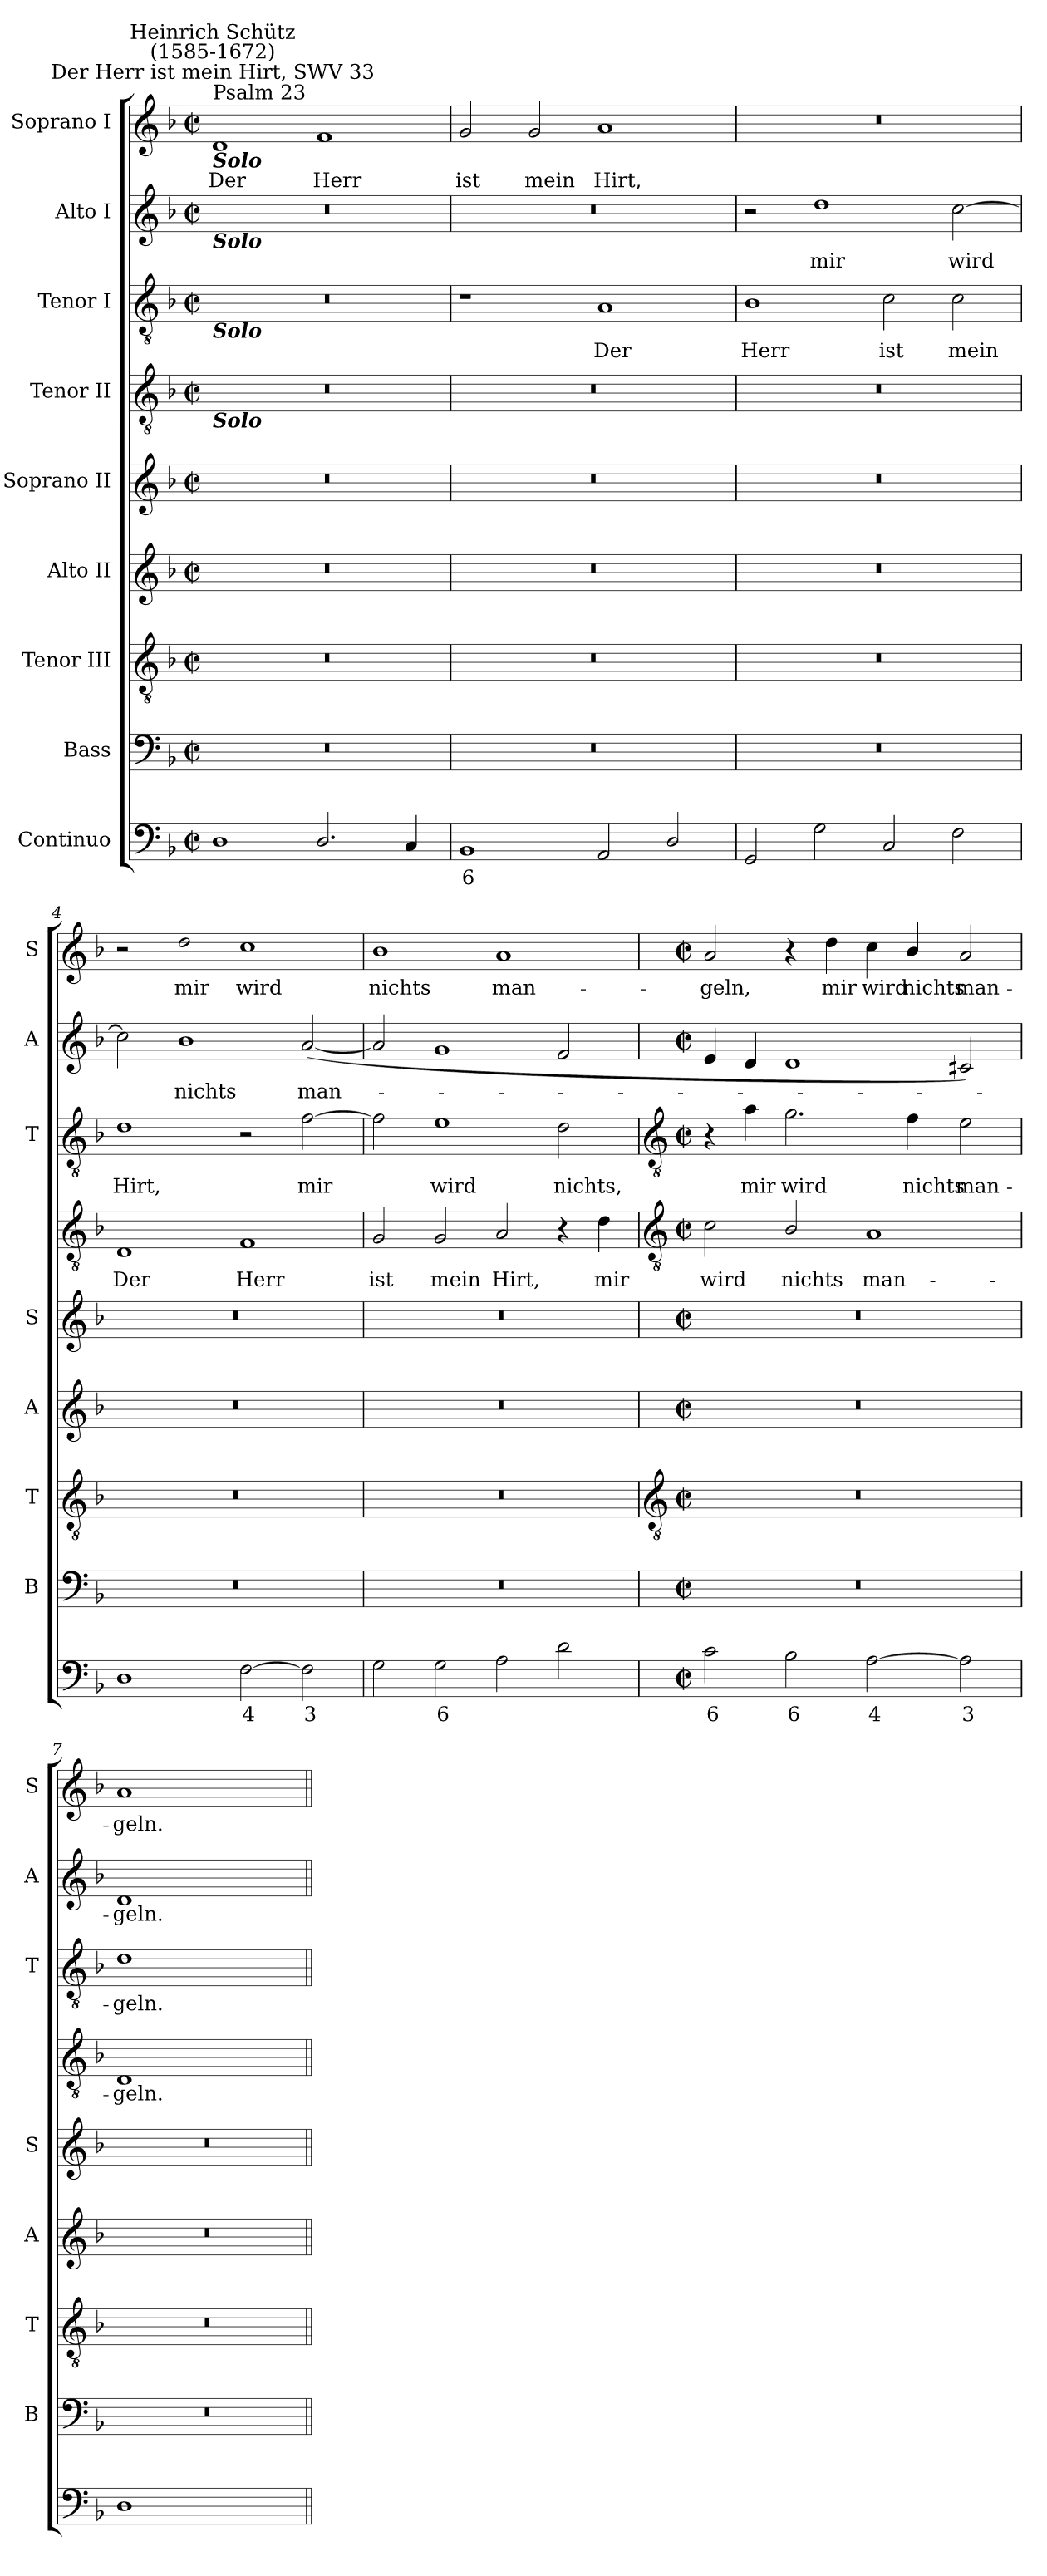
**kern	**text	**kern	**kern	**kern	**kern	**kern	**text	**kern	**text	**kern	**text	**kern	**text
*part9	*part9	*part8	*part7	*part6	*part5	*part4	*part4	*part3	*part3	*part2	*part2	*part1	*part1
*staff9	*staff9	*staff8	*staff7	*staff6	*staff5	*staff4	*staff4	*staff3	*staff3	*staff2	*staff2	*staff1	*staff1
*I"Continuo	*	*I"Bass	*I"Tenor III	*I"Alto II	*I"Soprano II	*I"Tenor II	*	*I"Tenor I	*	*I"Alto I	*	*I"Soprano I	*
*	*	*I'B	*I'T	*I'A	*I'S	*	*	*I'T	*	*I'A	*	*I'S	*
*clefF4	*	*clefF4	*clefGv2	*clefG2	*clefG2	*clefGv2	*	*clefGv2	*	*clefG2	*	*clefG2	*
*k[b-]	*	*k[b-]	*k[b-]	*k[b-]	*k[b-]	*k[b-]	*	*k[b-]	*	*k[b-]	*	*k[b-]	*
*F:	*	*F:	*F:	*F:	*F:	*F:	*	*F:	*	*F:	*	*F:	*
*M4/2	*	*M4/2	*M4/2	*M4/2	*M4/2	*M4/2	*	*M4/2	*	*M4/2	*	*M4/2	*
*met(c|)	*	*met(c|)	*met(c|)	*met(c|)	*met(c|)	*met(c|)	*	*met(c|)	*	*met(c|)	*	*met(c|)	*
=1	=1	=1	=1	=1	=1	=1	=1	=1	=1	=1	=1	=1	=1
!	!	!	!	!	!	!	!	!	!	!	!	!LO:TX:a:t=Psalm 23	!
!	!	!	!	!	!	!	!	!	!	!	!	!LO:TX:a:cj:t=Der Herr ist mein Hirt, SWV 33	!
!	!	!	!	!	!	!	!	!	!	!	!	!LO:TX:a:cj:t=Heinrich Schütz\n(1585-1672)	!
!	!	!	!	!	!	!	!	!	!	!	!	!LO:TX:b:Bi:t=Solo	!
!	!	!	!	!	!	!	!	!	!	!LO:TX:b:Bi:t=Solo	!	!	!
!	!	!	!	!	!	!	!	!LO:TX:b:Bi:t=Solo	!	!	!	!	!
!	!	!	!	!	!	!LO:TX:b:Bi:t=Solo	!	!	!	!	!	!	!
!	!	!	!	!	!	!	!	!	!	!	!	!	!LO:LY:b
1D/	.	0r	0r	0r	0r	0r	.	0r	.	0r	.	1d	Der
!	!	!	!	!	!	!	!	!	!	!	!	!	!LO:LY:b
2.D/	.	.	.	.	.	.	.	.	.	.	.	1f	Herr
4C	.	.	.	.	.	.	.	.	.	.	.	.	.
=2	=2	=2	=2	=2	=2	=2	=2	=2	=2	=2	=2	=2	=2
!	!LO:LY:b	!	!	!	!	!	!	!	!	!	!	!	!LO:LY:b
1BB-	6	0r	0r	0r	0r	0r	.	1r	.	0r	.	2g	ist
!	!	!	!	!	!	!	!	!	!	!	!	!	!LO:LY:b
.	.	.	.	.	.	.	.	.	.	.	.	2g	mein
!	!	!	!	!	!	!	!	!	!LO:LY:b	!	!	!	!LO:LY:b
2AA	.	.	.	.	.	.	.	1A	Der	.	.	1a	Hirt,
2D/	.	.	.	.	.	.	.	.	.	.	.	.	.
=3	=3	=3	=3	=3	=3	=3	=3	=3	=3	=3	=3	=3	=3
!	!	!	!	!	!	!	!	!	!LO:LY:b	!	!	!	!
2GG	.	0r	0r	0r	0r	0r	.	1B-	Herr	2r	.	0r	.
!	!	!	!	!	!	!	!	!	!	!	!LO:LY:b	!	!
2G	.	.	.	.	.	.	.	.	.	1dd	mir	.	.
!	!	!	!	!	!	!	!	!	!LO:LY:b	!	!	!	!
2C	.	.	.	.	.	.	.	2c	ist	.	.	.	.
!	!	!	!	!	!	!	!	!	!LO:LY:b	!	!LO:LY:b	!	!
2F	.	.	.	.	.	.	.	2c	mein	[2cc	wird	.	.
=4	=4	=4	=4	=4	=4	=4	=4	=4	=4	=4	=4	=4	=4
!	!	!	!	!	!	!	!LO:LY:b	!	!LO:LY:b	!	!	!	!
1D	.	0r	0r	0r	0r	1D	Der	1d	Hirt,	2cc]	.	2r	.
!	!	!	!	!	!	!	!	!	!	!	!LO:LY:b	!	!LO:LY:b
.	.	.	.	.	.	.	.	.	.	1b-	nichts	2dd	mir
!	!LO:LY:b	!	!	!	!	!	!LO:LY:b	!	!	!	!	!	!LO:LY:b
[2F	4	.	.	.	.	1F	Herr	2r	.	.	.	1cc	wird
!	!LO:LY:b	!	!	!	!	!	!	!	!LO:LY:b	!	!LO:LY:b	!	!
2F]	3	.	.	.	.	.	.	[2f	mir	(<[2a	man-	.	.
=5	=5	=5	=5	=5	=5	=5	=5	=5	=5	=5	=5	=5	=5
!	!	!	!	!	!	!	!LO:LY:b	!	!	!	!	!	!LO:LY:b
2G	.	0r	0r	0r	0r	2G	ist	2f]	.	2a]	.	1b-	nichts
!	!LO:LY:b	!	!	!	!	!	!LO:LY:b	!	!LO:LY:b	!	!	!	!
2G	6	.	.	.	.	2G	mein	1e	wird	1g	.	.	.
!	!	!	!	!	!	!	!LO:LY:b	!	!	!	!	!	!LO:LY:b
2A	.	.	.	.	.	2A	Hirt,	.	.	.	.	1a	man-
!	!	!	!	!	!	!	!	!	!LO:LY:b	!	!	!	!
2d	.	.	.	.	.	4r	.	2d	nichts,	2f	.	.	.
!	!	!	!	!	!	!	!LO:LY:b	!	!	!	!	!	!
.	.	.	.	.	.	4d	mir	.	.	.	.	.	.
!!LO:LB:g=z
=6	=6	=6	=6	=6	=6	=6	=6	=6	=6	=6	=6	=6	=6
*	*	*	*clefGv2	*	*	*clefGv2	*	*clefGv2	*	*	*	*	*
*M4/2	*	*M4/2	*M4/2	*M4/2	*M4/2	*M4/2	*	*M4/2	*	*M4/2	*	*M4/2	*
*met(c|)	*	*met(c|)	*met(c|)	*met(c|)	*met(c|)	*met(c|)	*	*met(c|)	*	*met(c|)	*	*met(c|)	*
!	!LO:LY:b	!	!	!	!	!	!LO:LY:b	!	!	!	!	!	!LO:LY:b
2c	6	0r	0r	0r	0r	2c	wird	4r	.	4e	.	2a	-geln,
!	!	!	!	!	!	!	!	!	!LO:LY:b	!	!	!	!
.	.	.	.	.	.	.	.	4a	mir	4d	.	.	.
!	!LO:LY:b	!	!	!	!	!	!LO:LY:b	!	!LO:LY:b	!	!	!	!
2B-	6	.	.	.	.	2B-/	nichts	2.g	wird	1d	.	4r	.
!	!	!	!	!	!	!	!	!	!	!	!	!	!LO:LY:b
.	.	.	.	.	.	.	.	.	.	.	.	4dd	mir
!	!LO:LY:b	!	!	!	!	!	!LO:LY:b	!	!	!	!	!	!LO:LY:b
[2A	4	.	.	.	.	1A	man-	.	.	.	.	4cc	wird
!	!	!	!	!	!	!	!	!	!LO:LY:b	!	!	!	!LO:LY:b
.	.	.	.	.	.	.	.	4f	nichts	.	.	4b-/	nichts
!	!LO:LY:b	!	!	!	!	!	!	!	!LO:LY:b	!	!	!	!LO:LY:b
2A]	3	.	.	.	.	.	.	2e	man-	2c#X)	.	2a	man-
=7	=7	=7	=7	=7	=7	=7	=7	=7	=7	=7	=7	=7	=7
!	!	!	!	!	!	!	!LO:LY:b	!	!LO:LY:b	!	!LO:LY:b	!	!LO:LY:b
1D	.	0r	0r	0r	0r	1D	-geln.	1d	-geln.	1d	geln.	1a	-geln.
1ryy	.	.	.	.	.	1ryy	.	1ryy	.	1ryy	.	1ryy	.
=||	=||	=||	=||	=||	=||	=||	=||	=||	=||	=||	=||	=||	=||
*-	*-	*-	*-	*-	*-	*-	*-	*-	*-	*-	*-	*-	*-
